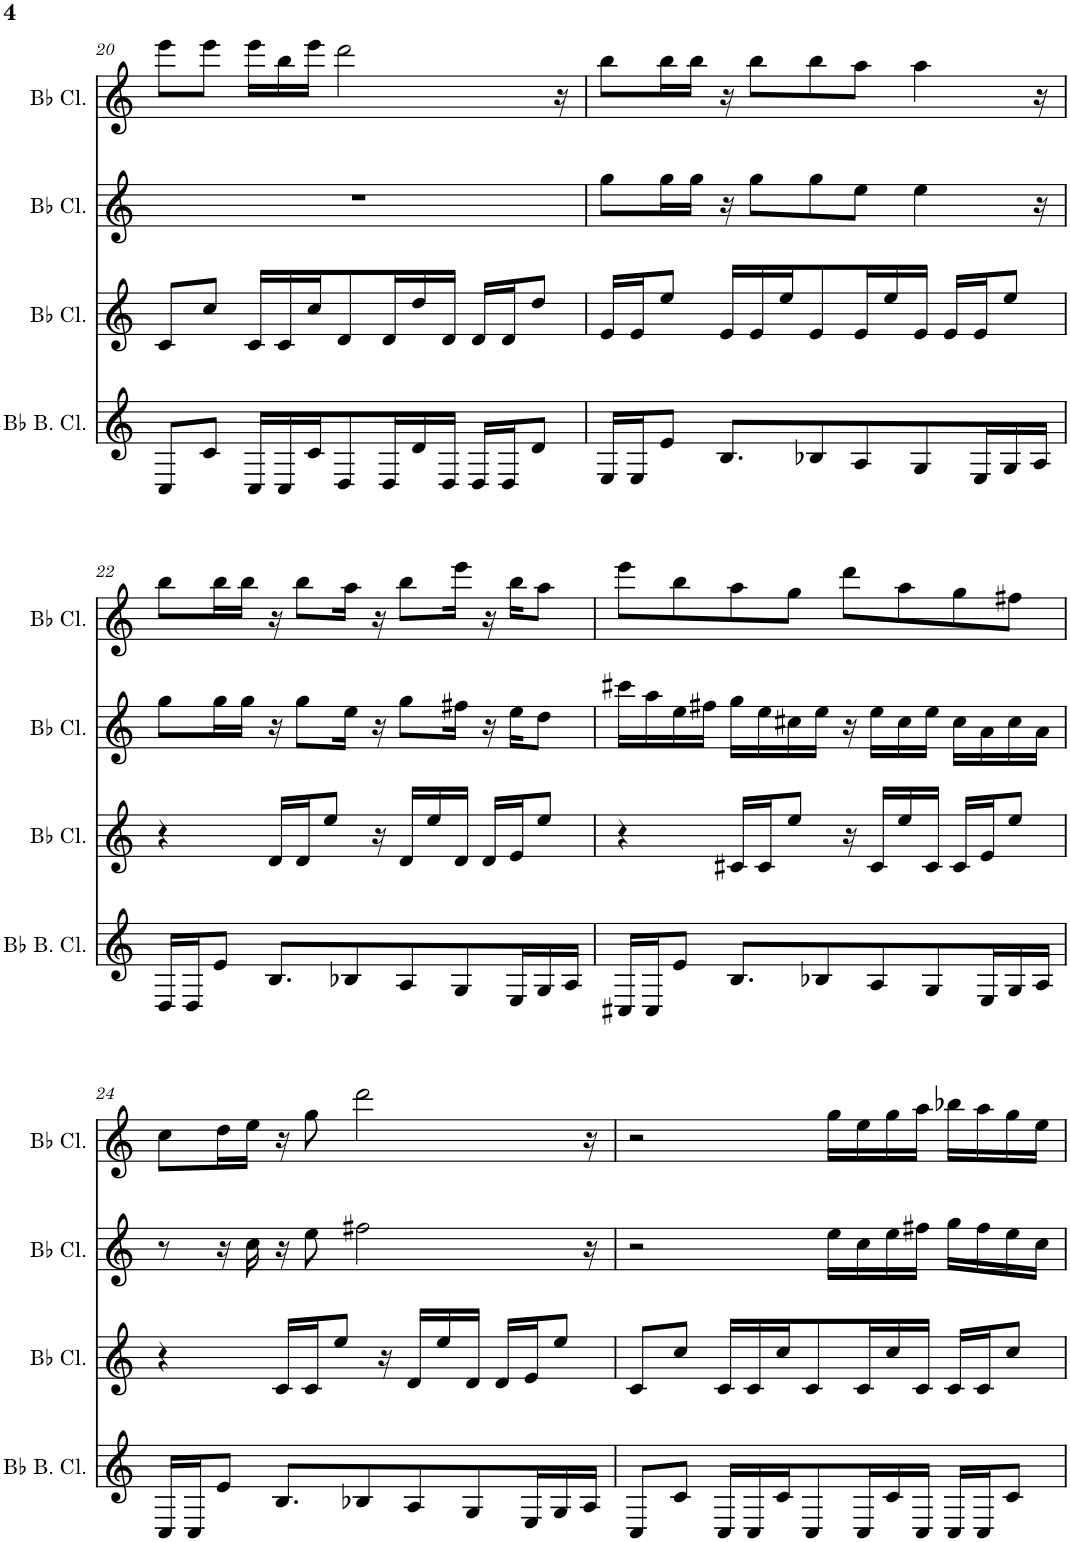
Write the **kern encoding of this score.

**kern	**kern	**kern	**kern
*part4	*part3	*part2	*part1
*staff4	*staff3	*staff2	*staff1
*I"Bb Bass Clarinet, Bb Bass Clarinet, Bb Bass Clarinet	*I"Bb Clarinet, Bb Clarinet, Bb Clarinet	*I"Bb Clarinet, Bb Clarinet, Bb Clarinet	*I"Bb Clarinet, Bb Clarinet, Bb Clarinet
*I'Bb B. Cl.	*I'Bb Cl.	*I'Bb Cl.	*I'Bb Cl.
!!LO:PB:g=z
*clefG2	*clefG2	*clefG2	*clefG2
*Trd8c14	*Trd1c2	*Trd1c2	*Trd1c2
*k[]	*k[]	*k[]	*k[]
*M4/4	*M4/4	*M4/4	*M4/4
=20	=20	=20	=20
8C/L	8c/L	1r	8eee\L
8c/J	8cc/J	.	8eee\J
16C/LL	16c/LL	.	16eee\LL
16C/	16c/	.	16bb\
16c/J	16cc/J	.	16eee\JJ
8D/	8d/	.	2ddd\
16D/L	16d/L	.	.
16d/	16dd/	.	.
16D/JJ	16d/JJ	.	.
16D/LL	16d/LL	.	.
16D/J	16d/J	.	.
8d/J	8dd/J	.	.
.	.	.	16r
=21	=21	=21	=21
16E/LL	16e/LL	8gg\L	8bb\L
16E/J	16e/J	.	.
8e/J	8ee/J	16gg\L	16bb\L
.	.	16gg\JJ	16bb\JJ
8.B/L	16e/LL	16r	16r
.	16e/	8gg\L	8bb\L
.	16ee/J	.	.
8B-X/	8e/	8gg\	8bb\
8A/	16e/L	8ee\J	8aa\J
.	16ee/	.	.
8G/	16e/JJ	4ee\	4aa\
.	16e/LL	.	.
16E/L	16e/J	.	.
16G/	8ee/J	.	.
16A/JJ	.	16r	16r
!!LO:LB:g=z
=22	=22	=22	=22
16D/LL	4r	8gg\L	8bb\L
16D/J	.	.	.
8e/J	.	16gg\L	16bb\L
.	.	16gg\JJ	16bb\JJ
8.B/L	16d/LL	16r	16r
.	16d/J	8gg\L	8bb\L
.	8ee/J	.	.
8B-X/	.	16ee\Jk	16aa\Jk
.	16r	16r	16r
8A/	16d/LL	8gg\L	8bb\L
.	16ee/	.	.
8G/	16d/JJ	16ff#X\Jk	16eee\Jk
.	16d/LL	16r	16r
16E/L	16e/J	16ee\KL	16bb\KL
16G/	8ee/J	8dd\J	8aa\J
16A/JJ	.	.	.
=23	=23	=23	=23
16C#X/LL	4r	16ccc#X\LL	8eee\L
16C#/J	.	16aa\	.
8e/J	.	16ee\	8bb\
.	.	16ff#X\JJ	.
8.B/L	16c#X/LL	16gg\LL	8aa\
.	16c#/J	16ee\	.
.	8ee/J	16cc#X\	8gg\J
8B-X/	.	16ee\JJ	.
.	16r	16r	8ddd\L
8A/	16c#/LL	16ee\LL	.
.	16ee/	16cc#\	8aa\
8G/	16c#/JJ	16ee\JJ	.
.	16c#/LL	16cc#\LL	8gg\
16E/L	16e/J	16a\	.
16G/	8ee/J	16cc#\	8ff#X\J
16A/JJ	.	16a\JJ	.
!!LO:LB:g=z
=24	=24	=24	=24
16C/LL	4r	8r	8cc\L
16C/J	.	.	.
8e/J	.	16r	16dd\L
.	.	16cc\	16ee\JJ
8.B/L	16c/LL	16r	16r
.	16c/J	8ee\	8gg\
.	8ee/J	.	.
8B-X/	.	2ff#X\	2ddd\
.	16r	.	.
8A/	16d/LL	.	.
.	16ee/	.	.
8G/	16d/JJ	.	.
.	16d/LL	.	.
16E/L	16e/J	.	.
16G/	8ee/J	.	.
16A/JJ	.	16r	16r
=25	=25	=25	=25
8C/L	8c/L	2r	2r
8c/J	8cc/J	.	.
16C/LL	16c/LL	.	.
16C/	16c/	.	.
16c/J	16cc/J	.	.
8C/	8c/	.	.
.	.	16ee\LL	16gg\LL
16C/L	16c/L	16cc\	16ee\
16c/	16cc/	16ee\	16gg\
16C/JJ	16c/JJ	16ff#X\JJ	16aa\JJ
16C/LL	16c/LL	16gg\LL	16bb-X\LL
16C/J	16c/J	16ff#\	16aa\
8c/J	8cc/J	16ee\	16gg\
.	.	16cc\JJ	16ee\JJ
=	=	=	=
*-	*-	*-	*-
